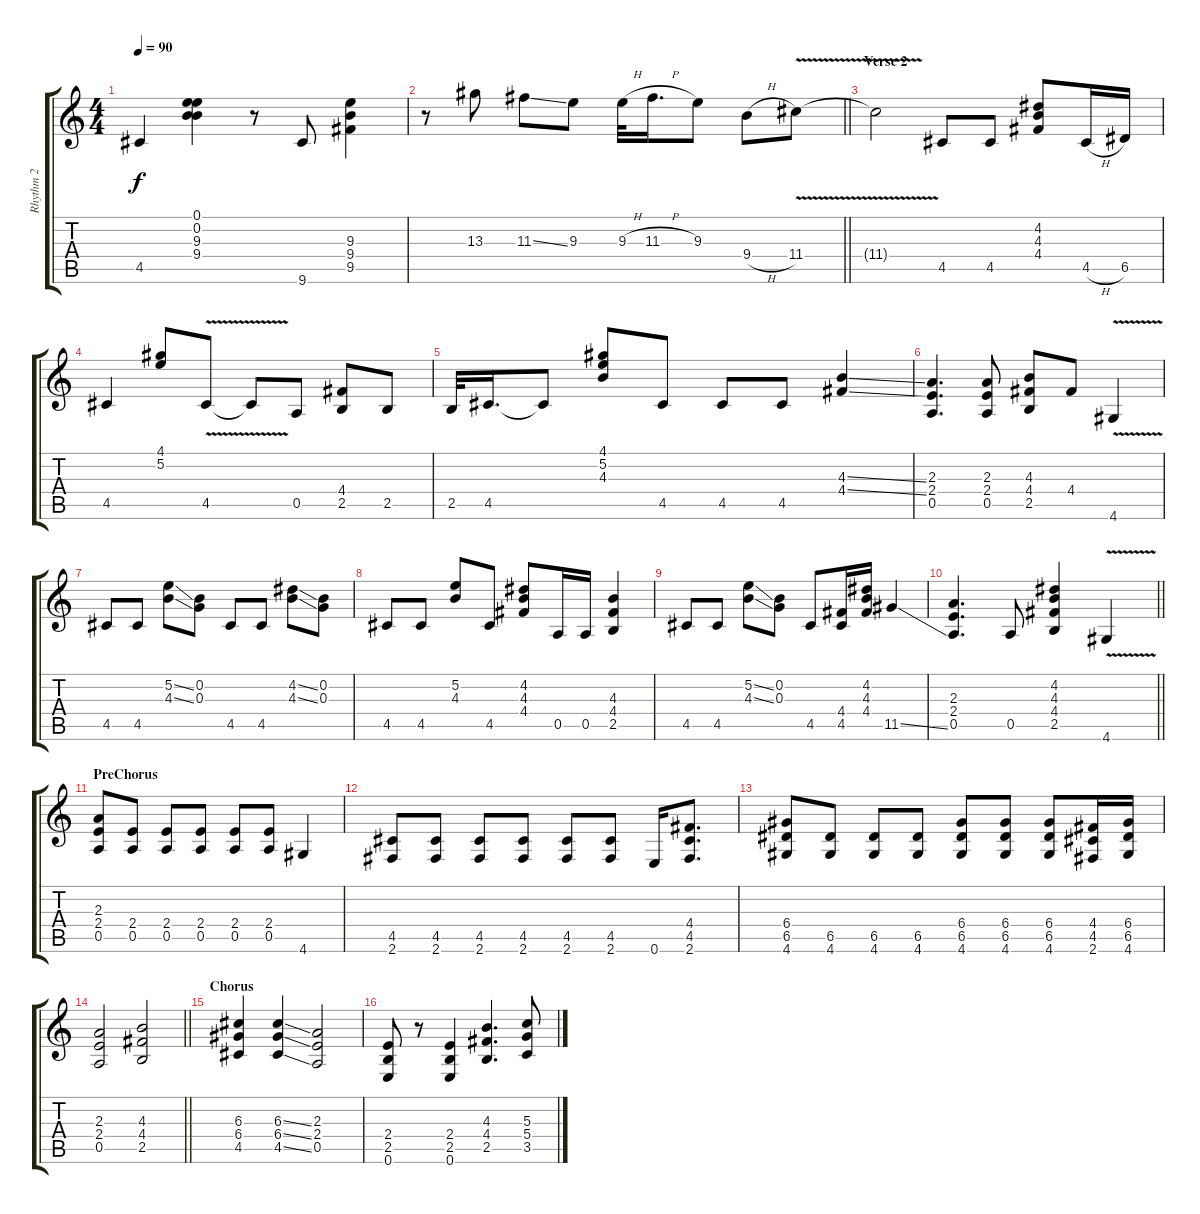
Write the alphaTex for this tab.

\track ("Rhythm 2" "Rhythm 2") {mute instrument distortionguitar}
\staff {score tabs}
\tuning (E4 B3 G3 D3 A2 E2) {hide}
\ts (4 4)
\tempo 90
\clef g2
\ks c
4.5.4{dy f} (0.1 0.2 9.3 9.4).4 r.8 9.6.8 (9.3 9.4 9.5).4 |
\barLineRight lightlight
r.8 13.3.8 11.3{ss}.8 9.3.8 9.3{h}.32 11.3{h}.16{d} 9.3.8 9.4{h}.8 11.4{v}.8 |
\section ("" "Verse 2")
11.4{t}.2 4.5.8 4.5.8 (4.2 4.3 4.4).8 4.5{h}.16 6.5.16 |
4.5.4 (4.1 5.2).8 4.5{v}.8 4.5{t}.8 0.5.8 (4.4 2.5).8 2.5.8 |
2.5.32 4.5.16{d} 4.5{t}.8 (4.1 5.2 4.3).8 4.5.8 4.5.8 4.5.8 (4.3{ss} 4.4{ss}).4 |
(2.3 2.4 0.5).4{d} (2.3 2.4 0.5).8 (4.3 4.4 2.5).8 4.4.8 4.6{v}.4 |
4.5.8 4.5.8 (5.2{ss} 4.3{ss}).8 (0.2 0.3).8 4.5.8 4.5.8 (4.2{ss} 4.3{ss}).8 (0.2 0.3).8 |
4.5.8 4.5.8 (5.2 4.3).8 4.5.8 (4.2 4.3 4.4).8 0.5.16 0.5.16 (4.3 4.4 2.5).4 |
4.5.8 4.5.8 (5.2{ss} 4.3{ss}).8 (0.2 0.3).8 4.5.8 (4.4 4.5).16 (4.2 4.3 4.4).16 11.5{ss}.4 |
\barLineRight lightlight
(2.3 2.4 0.5).4{d} 0.5.8 (4.2 4.3 4.4 2.5).4 4.6{v}.4 |
\section ("" "PreChorus")
(2.3 2.4 0.5).8 (2.4 0.5).8 (2.4 0.5).8 (2.4 0.5).8 (2.4 0.5).8 (2.4 0.5).8 4.6.4 |
(4.5 2.6).8 (4.5 2.6).8 (4.5 2.6).8 (4.5 2.6).8 (4.5 2.6).8 (4.5 2.6).8 0.6.16 (4.4 4.5 2.6).8{d} |
(6.4 6.5 4.6).8 (6.5 4.6).8 (6.5 4.6).8 (6.5 4.6).8 (6.4 6.5 4.6).8 (6.4 6.5 4.6).8 (6.4 6.5 4.6).8 (4.4 4.5 2.6).16 (6.4 6.5 4.6).16 |
\barLineRight lightlight
(2.3 2.4 0.5).2 (4.3 4.4 2.5).2 |
\section ("" "Chorus")
(6.3 6.4 4.5).4 (6.3{ss} 6.4{ss} 4.5{ss}).4 (2.3 2.4 0.5).2 |
(2.4 2.5 0.6).8 r.8 (2.4 2.5 0.6).4 (4.3 4.4 2.5).4{d} (5.3 5.4 3.5).8
